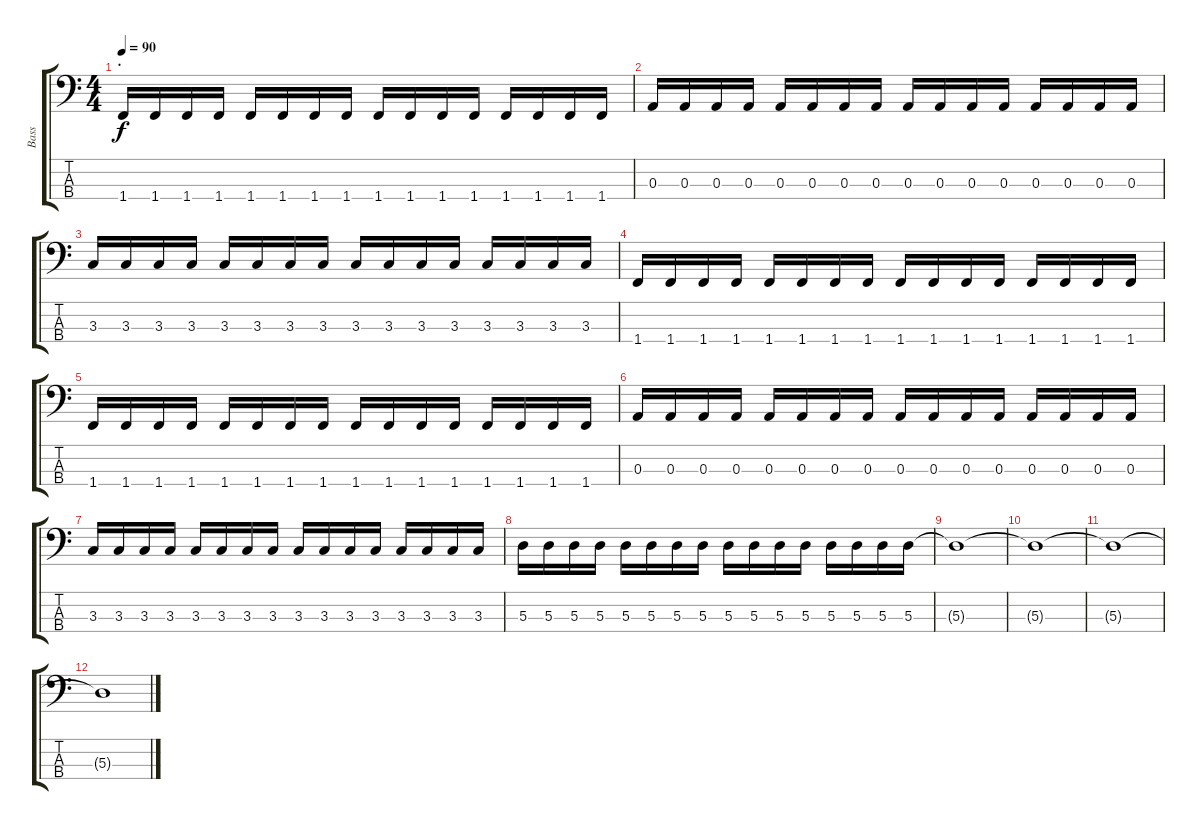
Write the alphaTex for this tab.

\track ("Bass" "Bass") {instrument electricbassfinger}
\staff {score tabs}
\tuning (G2 D2 A1 E1) {hide}
\ts (4 4)
\section ("" ".")
\tempo 90
\clef f4
\ks c
1.4.16{dy f} 1.4.16 1.4.16 1.4.16 1.4.16 1.4.16 1.4.16 1.4.16 1.4.16 1.4.16 1.4.16 1.4.16 1.4.16 1.4.16 1.4.16 1.4.16 |
0.3.16 0.3.16 0.3.16 0.3.16 0.3.16 0.3.16 0.3.16 0.3.16 0.3.16 0.3.16 0.3.16 0.3.16 0.3.16 0.3.16 0.3.16 0.3.16 |
3.3.16 3.3.16 3.3.16 3.3.16 3.3.16 3.3.16 3.3.16 3.3.16 3.3.16 3.3.16 3.3.16 3.3.16 3.3.16 3.3.16 3.3.16 3.3.16 |
1.4.16 1.4.16 1.4.16 1.4.16 1.4.16 1.4.16 1.4.16 1.4.16 1.4.16 1.4.16 1.4.16 1.4.16 1.4.16 1.4.16 1.4.16 1.4.16 |
1.4.16 1.4.16 1.4.16 1.4.16 1.4.16 1.4.16 1.4.16 1.4.16 1.4.16 1.4.16 1.4.16 1.4.16 1.4.16 1.4.16 1.4.16 1.4.16 |
0.3.16 0.3.16 0.3.16 0.3.16 0.3.16 0.3.16 0.3.16 0.3.16 0.3.16 0.3.16 0.3.16 0.3.16 0.3.16 0.3.16 0.3.16 0.3.16 |
3.3.16 3.3.16 3.3.16 3.3.16 3.3.16 3.3.16 3.3.16 3.3.16 3.3.16 3.3.16 3.3.16 3.3.16 3.3.16 3.3.16 3.3.16 3.3.16 |
5.3.16 5.3.16 5.3.16 5.3.16 5.3.16 5.3.16 5.3.16 5.3.16 5.3.16 5.3.16 5.3.16 5.3.16 5.3.16 5.3.16 5.3.16 5.3.16{volume 1} |
5.3{t}.1 |
5.3{t}.1 |
5.3{t}.1 |
5.3{t}.1
